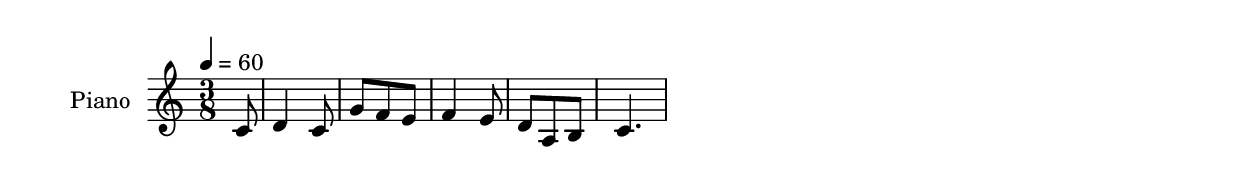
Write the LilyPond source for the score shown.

\version "2.18.2"

\include "lilypond-book-preamble.ly"

%{
BAHPM
Bateria de Avaliação da Habilidade de Percepção Musical
Item (número):
Igual ou diferente:
%}

%%%%%%%%%%%%%
% SUBITEM A %
%%%%%%%%%%%%%

% Informações antes da música
% Inserir nome do instrumento, andamento, compasso, clave

instrumentoNomeItemA = \set Staff.instrumentName ="Piano"
andamentoItemA = \tempo  4 = 60
compassoItemA = \time 3/8
clefItemA = \clef treble

% Inserir música do item A

musicaItemA = \relative c' { 
  \partial 8 c8 |
  d4 c8 |
  g'8 f e |
  f4 e8 |
  d8 a b |
  c4.
}



%%%%%%%%%%%%%
% SUBITEM B %
%%%%%%%%%%%%%

% Caso o exemplo seja igual, manter essa seção comentada
% Cada elemento possui um comentário anterior a ele para
% que seja removido somente o elemento diferenciado

% Informações antes da música
% Inserir nome do instrumento, andamento, compasso, clave

% instrumentoNomeItemB =
% andamentoItemB = 
% compassoItemB = 

% Música do Item B

% musicaItemB = \musicaItemA

\book {
\score {
\new Staff <<
  \instrumentoNomeItemA
  \andamentoItemA
  \compassoItemA
  \new Voice { 
    \musicaItemA
  }
>>
}
}

%{

\book {
\score {
\new Staff <<
  \instrumentoNomeItemB
  \andamentoItemB
  \compassoItemB
  \new Voice { 
    \musicaItemB
  }
>>
}
}

%}